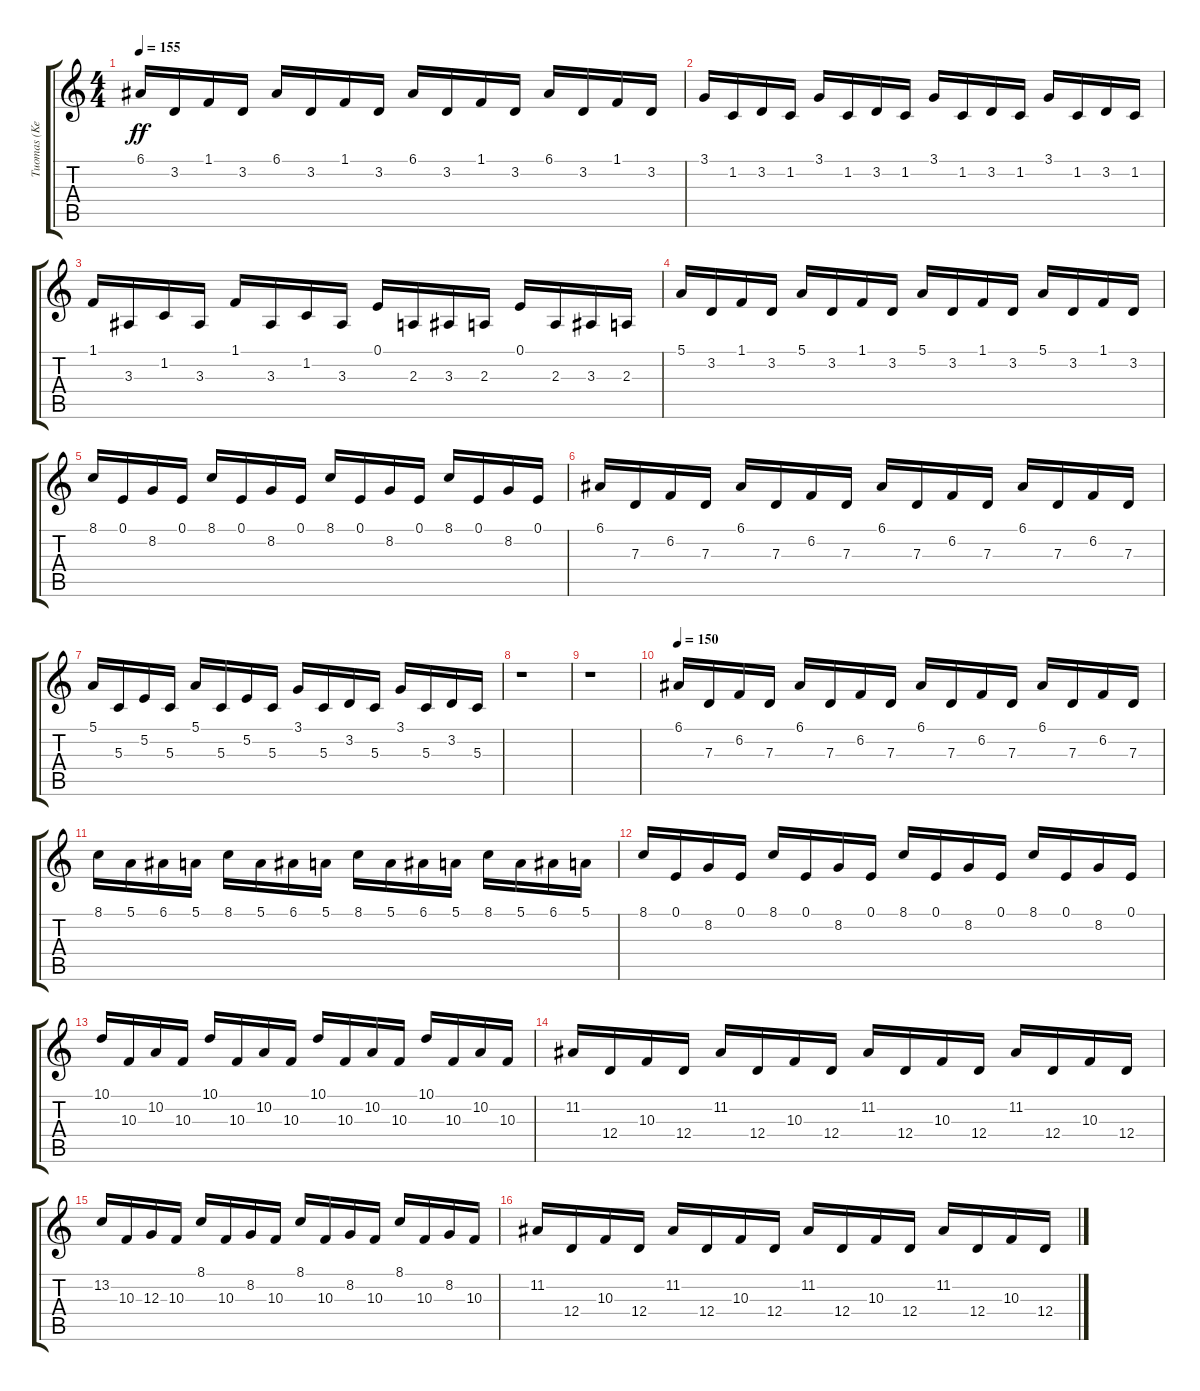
\track ("Tuomas (Keyboard 2)" "Tuomas (Ke") {instrument acousticgrandpiano}
\staff {score tabs}
\tuning (E4 B3 G3 D3 A2 E2) {hide}
\ts (4 4)
\tempo 155
\clef g2
\ks c
6.1.16{dy ff} 3.2.16 1.1.16 3.2.16 6.1.16 3.2.16 1.1.16 3.2.16 6.1.16 3.2.16 1.1.16 3.2.16 6.1.16 3.2.16 1.1.16 3.2.16 |
3.1.16 1.2.16 3.2.16 1.2.16 3.1.16 1.2.16 3.2.16 1.2.16 3.1.16 1.2.16 3.2.16 1.2.16 3.1.16 1.2.16 3.2.16 1.2.16 |
1.1.16 3.3.16 1.2.16 3.3.16 1.1.16 3.3.16 1.2.16 3.3.16 0.1.16 2.3.16 3.3.16 2.3.16 0.1.16 2.3.16 3.3.16 2.3.16 |
5.1.16 3.2.16 1.1.16 3.2.16 5.1.16 3.2.16 1.1.16 3.2.16 5.1.16 3.2.16 1.1.16 3.2.16 5.1.16 3.2.16 1.1.16 3.2.16 |
8.1.16 0.1.16 8.2.16 0.1.16 8.1.16 0.1.16 8.2.16 0.1.16 8.1.16 0.1.16 8.2.16 0.1.16 8.1.16 0.1.16 8.2.16 0.1.16 |
6.1.16 7.3.16 6.2.16 7.3.16 6.1.16 7.3.16 6.2.16 7.3.16 6.1.16 7.3.16 6.2.16 7.3.16 6.1.16 7.3.16 6.2.16 7.3.16 |
5.1.16 5.3.16 5.2.16 5.3.16 5.1.16 5.3.16 5.2.16 5.3.16 3.1.16 5.3.16 3.2.16 5.3.16 3.1.16 5.3.16 3.2.16 5.3.16 |
r.1 |
r.1 |
\tempo 150
6.1.16 7.3.16 6.2.16 7.3.16 6.1.16 7.3.16 6.2.16 7.3.16 6.1.16 7.3.16 6.2.16 7.3.16 6.1.16 7.3.16 6.2.16 7.3.16 |
8.1.16 5.1.16 6.1.16 5.1.16 8.1.16 5.1.16 6.1.16 5.1.16 8.1.16 5.1.16 6.1.16 5.1.16 8.1.16 5.1.16 6.1.16 5.1.16 |
8.1.16 0.1.16 8.2.16 0.1.16 8.1.16 0.1.16 8.2.16 0.1.16 8.1.16 0.1.16 8.2.16 0.1.16 8.1.16 0.1.16 8.2.16 0.1.16 |
10.1.16 10.3.16 10.2.16 10.3.16 10.1.16 10.3.16 10.2.16 10.3.16 10.1.16 10.3.16 10.2.16 10.3.16 10.1.16 10.3.16 10.2.16 10.3.16 |
11.2.16 12.4.16 10.3.16 12.4.16 11.2.16 12.4.16 10.3.16 12.4.16 11.2.16 12.4.16 10.3.16 12.4.16 11.2.16 12.4.16 10.3.16 12.4.16 |
13.2.16 10.3.16 12.3.16 10.3.16 8.1.16 10.3.16 8.2.16 10.3.16 8.1.16 10.3.16 8.2.16 10.3.16 8.1.16 10.3.16 8.2.16 10.3.16 |
11.2.16 12.4.16 10.3.16 12.4.16 11.2.16 12.4.16 10.3.16 12.4.16 11.2.16 12.4.16 10.3.16 12.4.16 11.2.16 12.4.16 10.3.16 12.4.16
